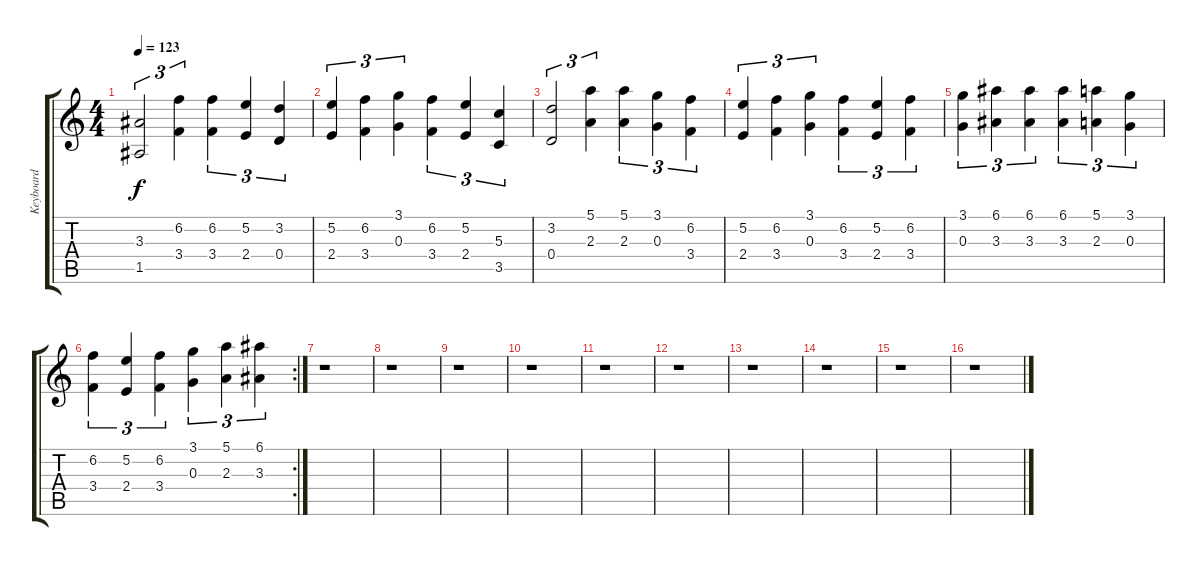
\track ("Keyboard" "Keyboard") {instrument acousticgrandpiano}
\staff {score tabs}
\tuning (E5 B4 G4 D4 A3 D3) {hide}
\ts (4 4)
\tempo 123
\clef g2
\ks c
(3.3 1.5).2{tu (3 2) dy f} (6.2 3.4).4{tu (3 2)} (6.2 3.4).4{tu (3 2)} (5.2 2.4).4{tu (3 2)} (3.2 0.4).4{tu (3 2)} |
(5.2 2.4).4{tu (3 2)} (6.2 3.4).4{tu (3 2)} (3.1 0.3).4{tu (3 2)} (6.2 3.4).4{tu (3 2)} (5.2 2.4).4{tu (3 2)} (5.3 3.5).4{tu (3 2)} |
(3.2 0.4).2{tu (3 2)} (5.1 2.3).4{tu (3 2)} (5.1 2.3).4{tu (3 2)} (3.1 0.3).4{tu (3 2)} (6.2 3.4).4{tu (3 2)} |
(5.2 2.4).4{tu (3 2)} (6.2 3.4).4{tu (3 2)} (3.1 0.3).4{tu (3 2)} (6.2 3.4).4{tu (3 2)} (5.2 2.4).4{tu (3 2)} (6.2 3.4).4{tu (3 2)} |
(3.1 0.3).4{tu (3 2)} (6.1 3.3).4{tu (3 2)} (6.1 3.3).4{tu (3 2)} (6.1 3.3).4{tu (3 2)} (5.1 2.3).4{tu (3 2)} (3.1 0.3).4{tu (3 2)} |
\rc 2
(6.2 3.4).4{tu (3 2)} (5.2 2.4).4{tu (3 2)} (6.2 3.4).4{tu (3 2)} (3.1 0.3).4{tu (3 2)} (5.1 2.3).4{tu (3 2)} (6.1 3.3).4{tu (3 2)} |
r.1 |
r.1 |
r.1 |
r.1 |
r.1 |
r.1 |
r.1 |
r.1 |
r.1 |
r.1
